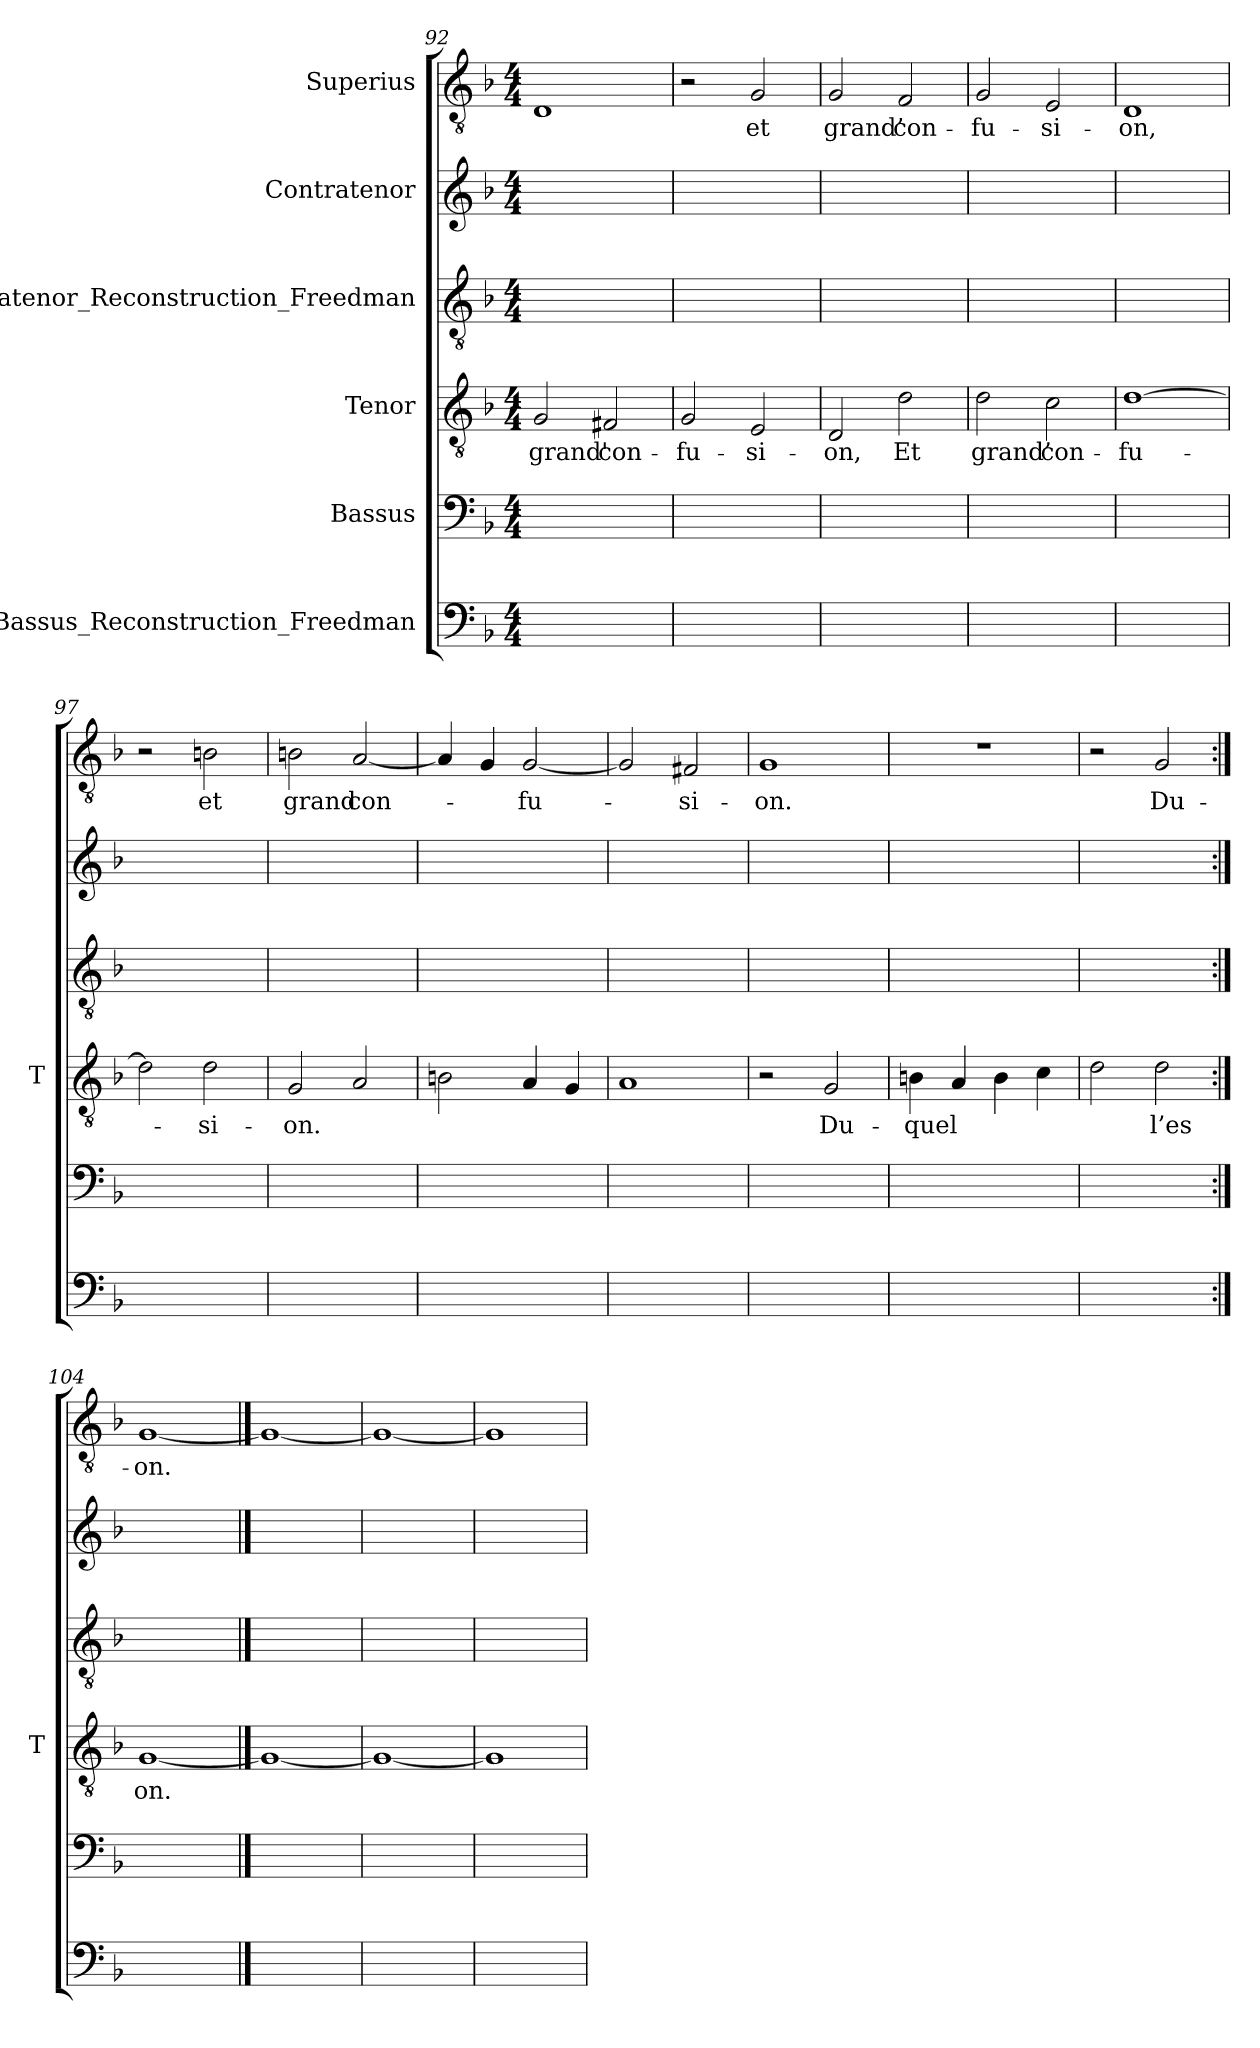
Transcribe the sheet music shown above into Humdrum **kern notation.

**kern	**kern	**kern	**text	**kern	**kern	**kern	**text
*part6	*part5	*part4	*part4	*part3	*part2	*part1	*part1
*staff6	*staff5	*staff4	*staff4	*staff3	*staff2	*staff1	*staff1
*I"Bassus_Reconstruction_Freedman	*I"Bassus	*I"Tenor	*	*I"Contratenor_Reconstruction_Freedman	*I"Contratenor	*I"Superius	*
*	*	*I'T	*	*	*	*	*
*clefF4	*clefF4	*clefGv2	*	*clefGv2	*clefG2	*clefGv2	*
*k[b-]	*k[b-]	*k[b-]	*	*k[b-]	*k[b-]	*k[b-]	*
*M4/4	*M4/4	*M4/4	*	*M4/4	*M4/4	*M4/4	*
=92	=92	=92	=92	=92	=92	=92	=92
1ryy	1ryy	2G	-grand'	1ryy	1ryy	1D	.
.	.	2F#X	con-	.	.	.	.
=93	=93	=93	=93	=93	=93	=93	=93
1ryy	1ryy	2G	fu-	1ryy	1ryy	2r	.
.	.	2E	si-	.	.	2G	-et
=94	=94	=94	=94	=94	=94	=94	=94
1ryy	1ryy	2D	-on,	1ryy	1ryy	2G	-grand’
.	.	2d	-Et	.	.	2F	con-
=95	=95	=95	=95	=95	=95	=95	=95
1ryy	1ryy	2d	-grand’	1ryy	1ryy	2G	fu-
.	.	2c	con-	.	.	2E	si-
=96	=96	=96	=96	=96	=96	=96	=96
1ryy	1ryy	[1d	fu-	1ryy	1ryy	1D	-on,
=97	=97	=97	=97	=97	=97	=97	=97
1ryy	1ryy	2d]	.	1ryy	1ryy	2r	.
.	.	2d	si-	.	.	2B	-et
=98	=98	=98	=98	=98	=98	=98	=98
1ryy	1ryy	2G	-on.	1ryy	1ryy	2B	-grand
.	.	2A	.	.	.	[2A	con-
=99	=99	=99	=99	=99	=99	=99	=99
1ryy	1ryy	2B	.	1ryy	1ryy	4A]	.
.	.	.	.	.	.	4G	.
.	.	4A	.	.	.	[2G	fu-
.	.	4G	.	.	.	.	.
=100	=100	=100	=100	=100	=100	=100	=100
1ryy	1ryy	1A	.	1ryy	1ryy	2G]	.
.	.	.	.	.	.	2F#X	si-
=101	=101	=101	=101	=101	=101	=101	=101
1ryy	1ryy	2r	.	1ryy	1ryy	1G	-on.
.	.	2G	Du-	.	.	.	.
=102	=102	=102	=102	=102	=102	=102	=102
1ryy	1ryy	4B	-quel	1ryy	1ryy	1r	.
.	.	4A	.	.	.	.	.
.	.	4B	.	.	.	.	.
.	.	4c	.	.	.	.	.
=103	=103	=103	=103	=103	=103	=103	=103
1ryy	1ryy	2d	.	1ryy	1ryy	2r	.
.	.	2d	-l’es	.	.	2G	Du-
=104:|!	=104:|!	=104:|!	=104:|!	=104:|!	=104:|!	=104:|!	=104:|!
1ryy	1ryy	[1G	-on.	1ryy	1ryy	[1G	-on.
==105	==105	==105	==105	==105	==105	==105	==105
1ryy	1ryy	1G_	.	1ryy	1ryy	1G_	.
=106	=106	=106	=106	=106	=106	=106	=106
1ryy	1ryy	1G_	.	1ryy	1ryy	1G_	.
=107	=107	=107	=107	=107	=107	=107	=107
1ryy	1ryy	1G]	.	1ryy	1ryy	1G]	.
=	=	=	=	=	=	=	=
*-	*-	*-	*-	*-	*-	*-	*-
